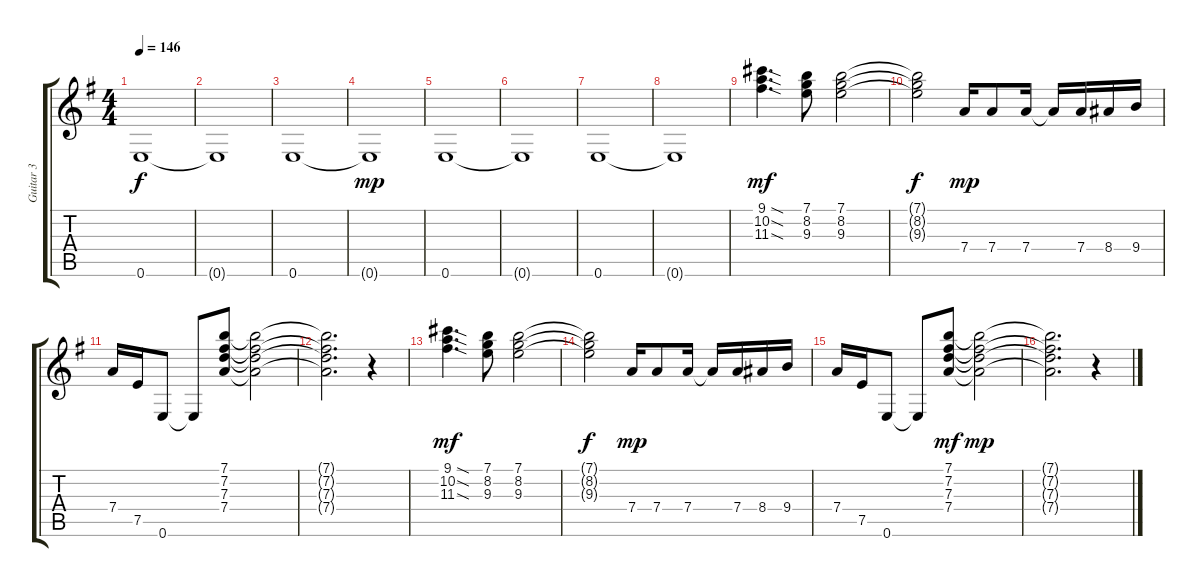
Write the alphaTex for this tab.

\track ("Guitar 3" "Guitar 3") {instrument overdrivenguitar}
\staff {score tabs}
\tuning (E4 B3 G3 D3 A2 E2) {hide}
\ts (4 4)
\tempo 146
\clef g2
\ks g
0.6.1{dy f} |
0.6{t}.1 |
0.6.1 |
0.6{t}.1{dy mp} |
0.6.1 |
0.6{t}.1 |
0.6.1 |
0.6{t}.1 |
(9.1{sod} 10.2{sod} 11.3{sod}).4{d dy mf} (7.1 8.2 9.3).8 (7.1 8.2 9.3).2 |
(7.1{t} 8.2{t} 9.3{t}).2{dy f} 7.4.16{dy mp} 7.4.8 7.4.16 7.4{t}.16 7.4.16 8.4.16 9.4.16 |
7.4.16 7.5.16 0.6.8 0.6{t}.8 (7.1 7.2 7.3 7.4).8 (7.1{t} 7.2{t} 7.3{t} 7.4{t}).2 |
(7.1{t} 7.2{t} 7.3{t} 7.4{t}).2{d} r.4 |
(9.1{sod} 10.2{sod} 11.3{sod}).4{d dy mf} (7.1 8.2 9.3).8 (7.1 8.2 9.3).2 |
(7.1{t} 8.2{t} 9.3{t}).2{dy f} 7.4.16{dy mp} 7.4.8 7.4.16 7.4{t}.16 7.4.16 8.4.16 9.4.16 |
7.4.16 7.5.16 0.6.8 0.6{t}.8 (7.1 7.2 7.3 7.4).8{dy mf} (7.1{t} 7.2{t} 7.3{t} 7.4{t}).2{dy mp} |
(7.1{t} 7.2{t} 7.3{t} 7.4{t}).2{d} r.4
